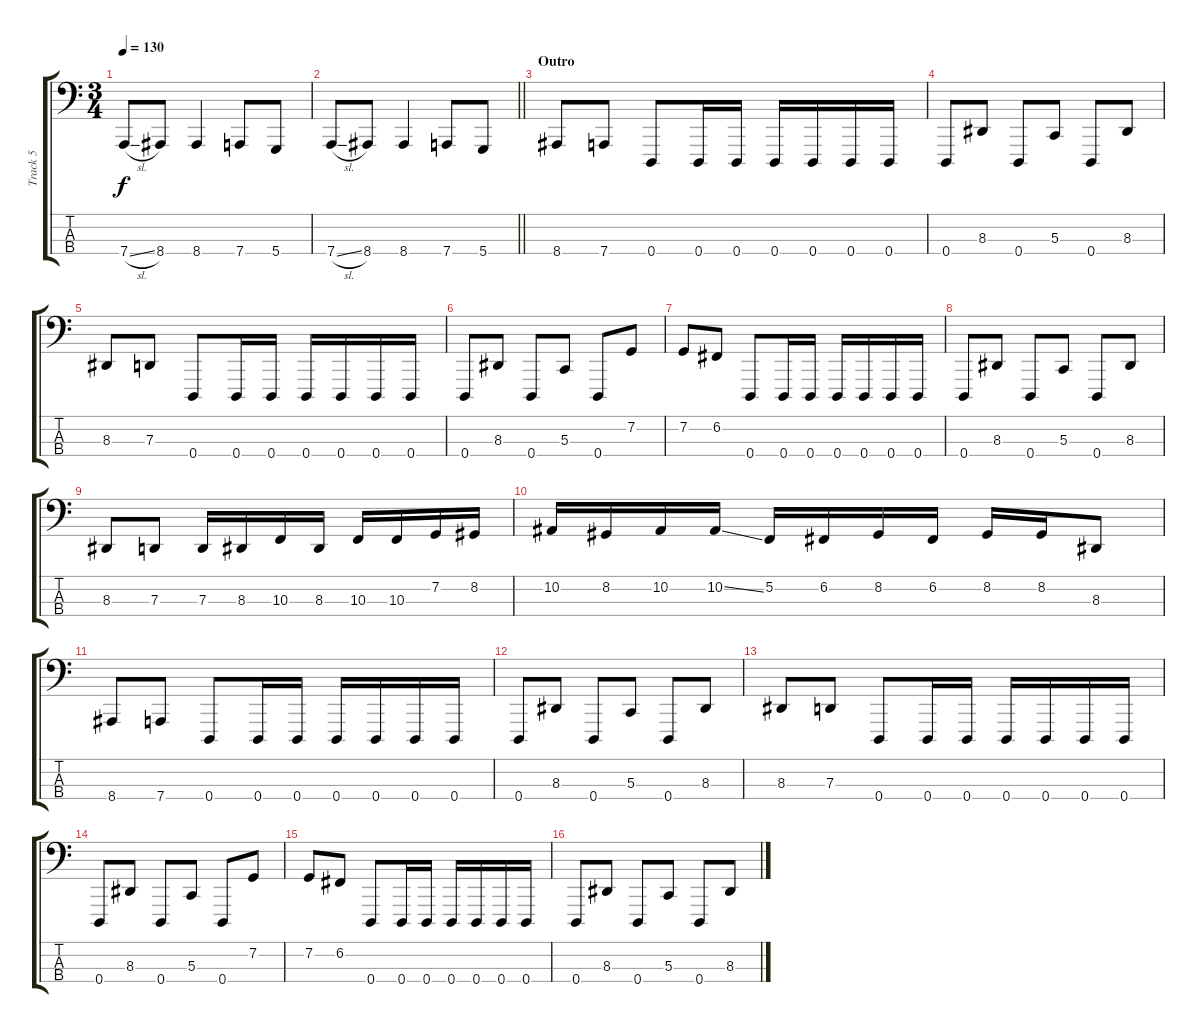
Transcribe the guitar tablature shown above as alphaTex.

\track ("Track 5" "Track 5") {instrument lead8bassandlead}
\staff {score tabs}
\tuning (F2 C2 G1 D1) {hide}
\ts (3 4)
\tempo 130
\clef f4
\ks c
7.4{sl}.8{dy f} 8.4.8 8.4.4 7.4.8 5.4.8 |
\barLineRight lightlight
7.4{sl}.8 8.4.8 8.4.4 7.4.8 5.4.8 |
\section ("" "Outro")
8.4.8 7.4.8 0.4.8 0.4.16 0.4.16 0.4.16 0.4.16 0.4.16 0.4.16 |
0.4.8 8.3.8 0.4.8 5.3.8 0.4.8 8.3.8 |
8.3.8 7.3.8 0.4.8 0.4.16 0.4.16 0.4.16 0.4.16 0.4.16 0.4.16 |
0.4.8 8.3.8 0.4.8 5.3.8 0.4.8 7.2.8 |
7.2.8 6.2.8 0.4.8 0.4.16 0.4.16 0.4.16 0.4.16 0.4.16 0.4.16 |
0.4.8 8.3.8 0.4.8 5.3.8 0.4.8 8.3.8 |
8.3.8 7.3.8 7.3.16 8.3.16 10.3.16 8.3.16 10.3.16 10.3.16 7.2.16 8.2.16 |
10.2.16 8.2.16 10.2.16 10.2{ss}.16 5.2.16 6.2.16 8.2.16 6.2.16 8.2.16 8.2.16 8.3.8 |
8.4.8 7.4.8 0.4.8 0.4.16 0.4.16 0.4.16 0.4.16 0.4.16 0.4.16 |
0.4.8 8.3.8 0.4.8 5.3.8 0.4.8 8.3.8 |
8.3.8 7.3.8 0.4.8 0.4.16 0.4.16 0.4.16 0.4.16 0.4.16 0.4.16 |
0.4.8 8.3.8 0.4.8 5.3.8 0.4.8 7.2.8 |
7.2.8 6.2.8 0.4.8 0.4.16 0.4.16 0.4.16 0.4.16 0.4.16 0.4.16 |
0.4.8 8.3.8 0.4.8 5.3.8 0.4.8 8.3.8
